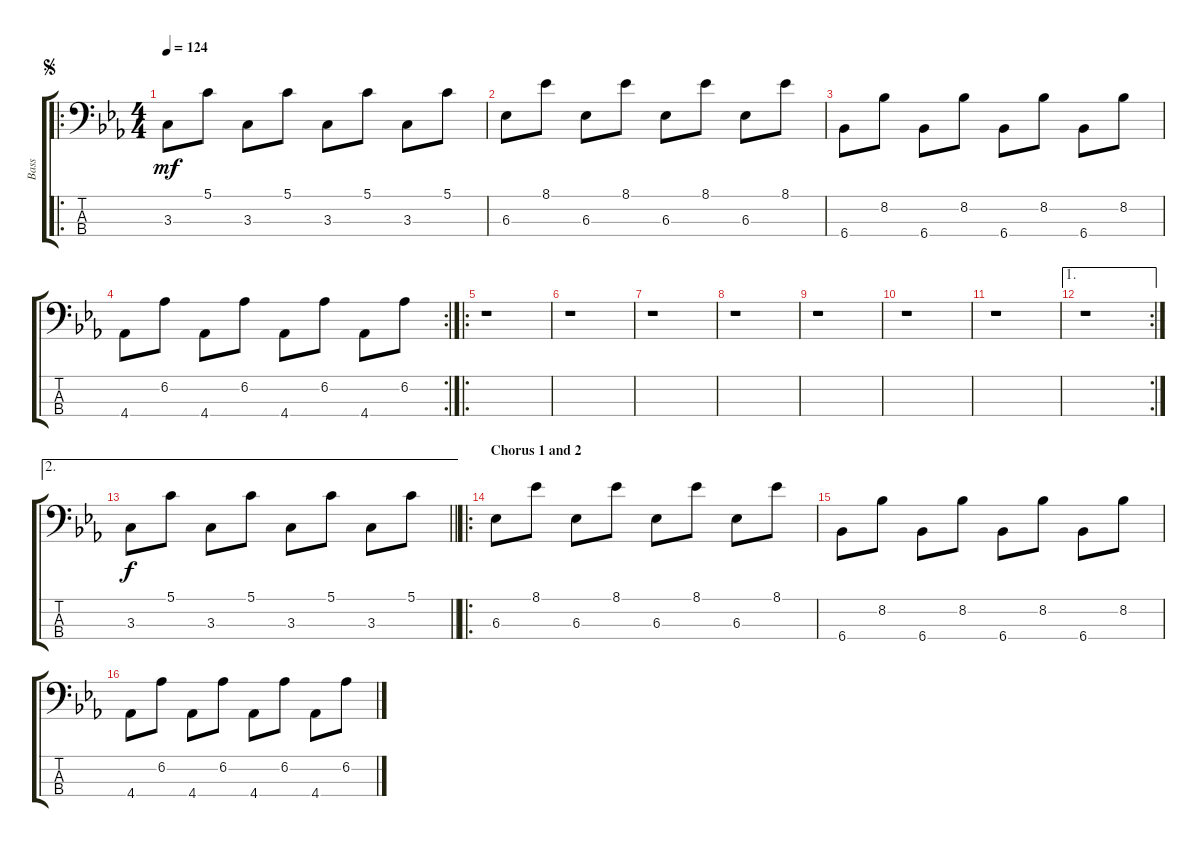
\track ("Bass" "Bass") {instrument synthbass1}
\staff {score tabs}
\tuning (G2 D2 A1 E1) {hide}
\ro
\ts (4 4)
\jump segno
\tempo 124
\clef f4
\ks eb
3.3.8{dy mf instrument synthbass1} 5.1.8 3.3.8 5.1.8 3.3.8 5.1.8 3.3.8 5.1.8 |
6.3.8 8.1.8 6.3.8 8.1.8 6.3.8 8.1.8 6.3.8 8.1.8 |
6.4.8 8.2.8 6.4.8 8.2.8 6.4.8 8.2.8 6.4.8 8.2.8 |
\rc 2
4.4.8 6.2.8 4.4.8 6.2.8 4.4.8 6.2.8 4.4.8 6.2.8 |
\ro
r.1 |
r.1 |
r.1 |
r.1 |
r.1 |
r.1 |
r.1 |
\ae 1
\rc 2
r.1 |
\ae 2
\barLineRight lightlight
3.3.8{dy f} 5.1.8 3.3.8 5.1.8 3.3.8 5.1.8 3.3.8 5.1.8 |
\ro
\section ("" "Chorus 1 and 2")
6.3.8 8.1.8 6.3.8 8.1.8 6.3.8 8.1.8 6.3.8 8.1.8 |
6.4.8 8.2.8 6.4.8 8.2.8 6.4.8 8.2.8 6.4.8 8.2.8 |
4.4.8 6.2.8 4.4.8 6.2.8 4.4.8 6.2.8 4.4.8 6.2.8
